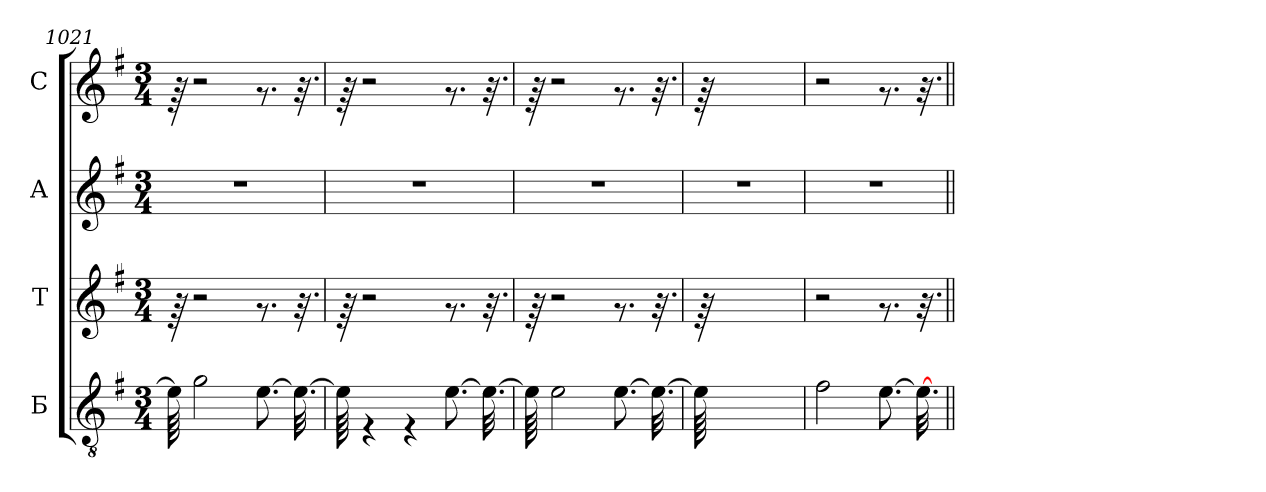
**kern	**kern	**kern	**kern
*part4	*part3	*part2	*part1
*staff4	*staff3	*staff2	*staff1
*I"Б	*I"Т	*I"А	*I"С
*clefGv2	*clefG2	*clefG2	*clefG2
*k[f#]	*k[f#]	*k[f#]	*k[f#]
*G:	*G:	*G:	*G:
*M3/4	*M3/4	*M3/4	*M3/4
=1021	=1021	=1021	=1021
64e\]	64rf	2.r	64rf
2g\	2r	.	2r
[>8.e\	8.rf	.	8.rf
32.e\_	32.rf	.	32.rf
=1022	=1022	=1022	=1022
64e\]	64rf	2.r	64rf
4rE	2r	.	2r
4rE	.	.	.
[>8.e\	8.rf	.	8.rf
32.e\_	32.rf	.	32.rf
=1023	=1023	=1023	=1023
64e\]	64rf	2.r	64rf
2e\	2r	.	2r
[>8.e\	8.rf	.	8.rf
32.e\_	32.rf	.	32.rf
=1024	=1024	=1024	=1024
64e\]	64rf	2.r	64rf
2ryy	2ryy	.	2ryy
8...ryy	8...ryy	.	8...ryy
=1025	=1025	=1025	=1025
2f#\	2r	2.r	2r
[>8.e\	8.rf	.	8.rf
32.e\_	32.rf	.	32.rf
64ryy	64ryy	.	64ryy
=||	=||	=||	=||
*-	*-	*-	*-
